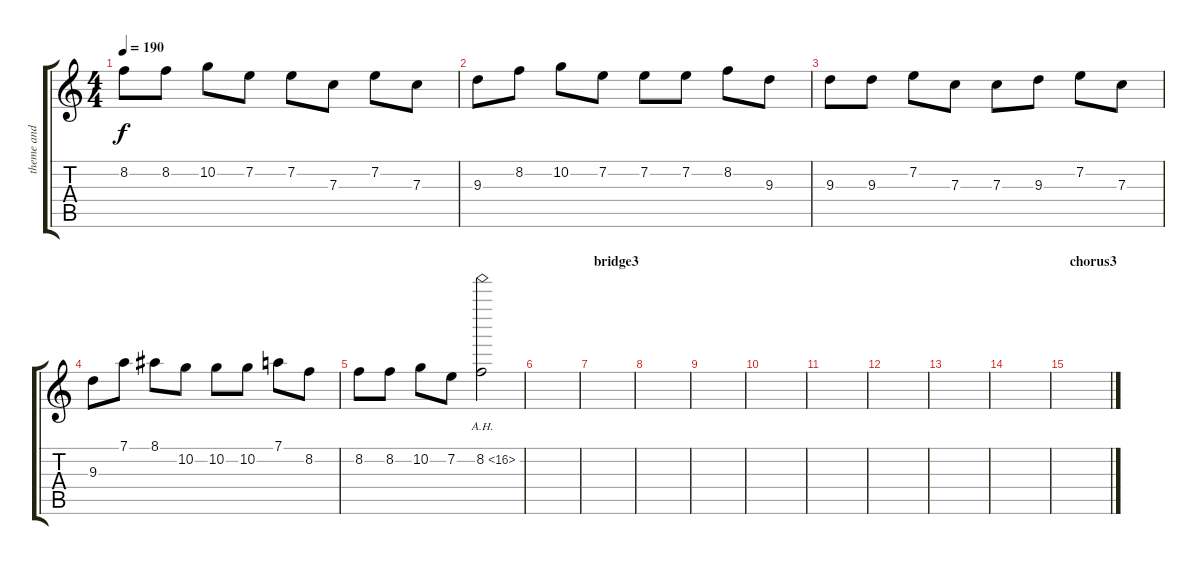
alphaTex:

\track ("theme and solo" "theme and ") {instrument overdrivenguitar}
\staff {score tabs}
\tuning (D4 A3 F3 C3 G2 D2) {hide}
\ts (4 4)
\tempo 190
\clef g2
\ks c
8.2.8{dy f} 8.2.8 10.2.8 7.2.8 7.2.8 7.3.8 7.2.8 7.3.8 |
9.3.8 8.2.8 10.2.8 7.2.8 7.2.8 7.2.8 8.2.8 9.3.8 |
9.3.8 9.3.8 7.2.8 7.3.8 7.3.8 9.3.8 7.2.8 7.3.8 |
9.3.8 7.1.8 8.1.8 10.2.8 10.2.8 10.2.8 7.1.8 8.2.8 |
8.2.8 8.2.8 10.2.8 7.2.8 8.2{ah 8}.2 |
|
\section ("" "bridge3")
|
|
|
|
|
|
|
|
\section ("" "chorus3")
